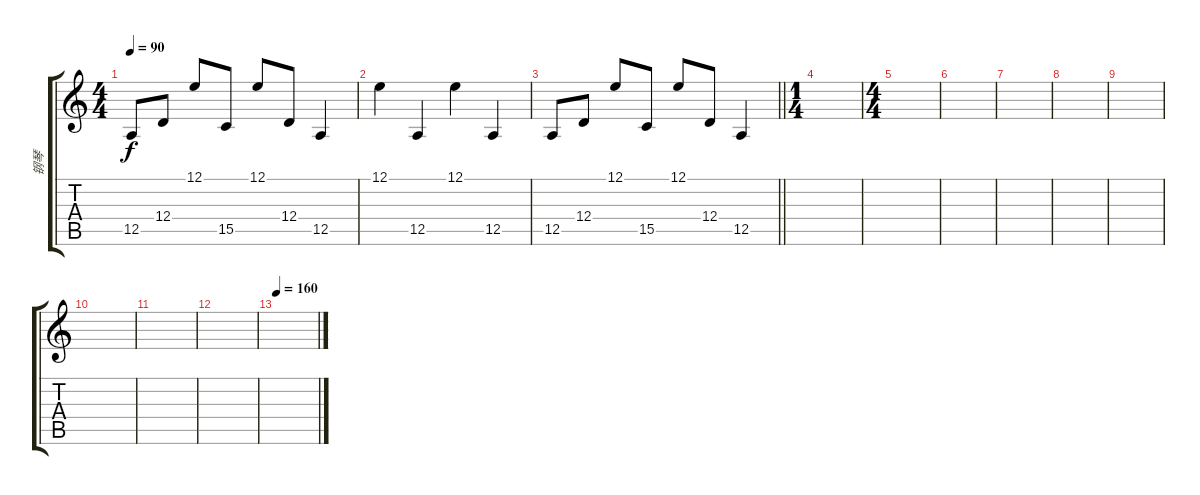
\track ("钢琴" "钢琴") {instrument acousticgrandpiano}
\staff {score tabs}
\tuning (E4 B3 G3 D3 A2 E2) {hide}
\ts (4 4)
\tempo 90
\clef g2
\ks c
12.5.8{dy f} 12.4.8 12.1.8 15.5.8 12.1.8 12.4.8 12.5.4 |
12.1.4 12.5.4 12.1.4 12.5.4 |
\barLineRight lightlight
12.5.8 12.4.8 12.1.8 15.5.8 12.1.8 12.4.8 12.5.4 |
\ts (1 4)
|
\ts (4 4)
|
|
|
|
|
|
|
|
\tempo 160
